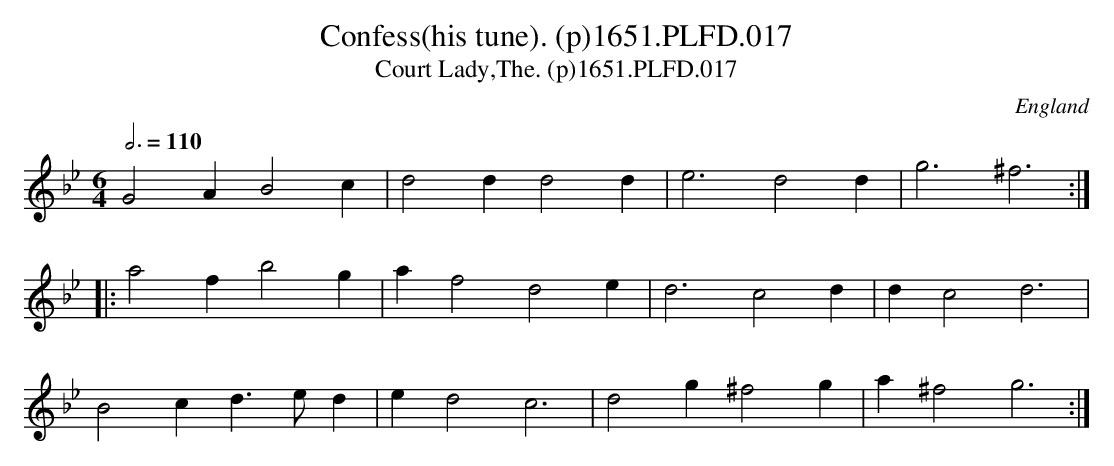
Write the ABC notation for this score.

X:1
T:Confess(his tune). (p)1651.PLFD.017
T:Court Lady,The. (p)1651.PLFD.017
M:6/4
L:1/4
Q:3/4=110
O:England
K:Bb
G2 A B2 c|d2 d d2 d|e3 d2 d|g3 ^f3:|
|:a2 f b2 g|a f2 d2 e| d3 c2 d|d c2 d3|
B2 c d>ed|e d2 c3|d2 g ^f2 g|a^f2 g3:|
